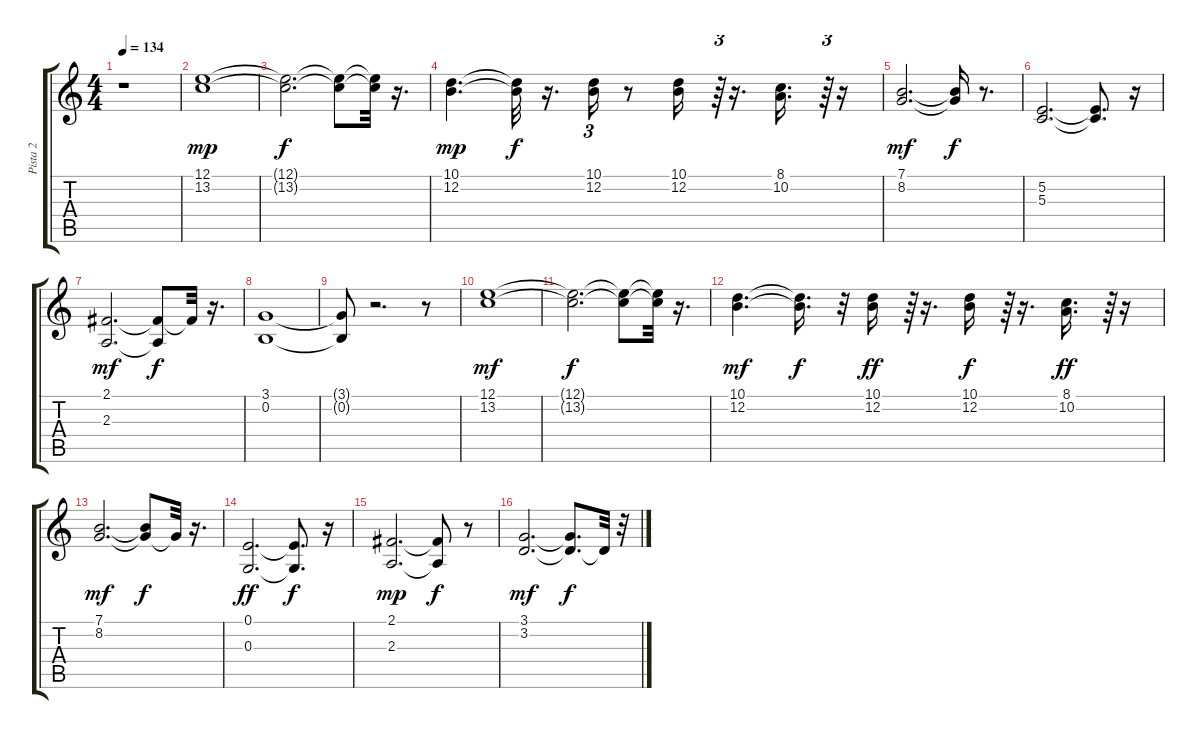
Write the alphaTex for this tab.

\track ("Pista 2" "Pista 2") {instrument brasssection}
\staff {score tabs}
\tuning (E4 B3 G3 D3 A2 E2) {hide}
\ts (4 4)
\tempo 134
\clef g2
\ks c
r.1{dy fff} |
(12.1 13.2).1{dy mp} |
(12.1{t} 13.2{t}).2{d dy f} (12.1{t} 13.2{t}).8 (12.1{t} 13.2{t}).32 r.16{d} |
(10.1 12.2).4{d dy mp} (10.1{t} 12.2{t}).32{dy f} r.16{d} (10.1 12.2).16{tu (3 2)} r.8 (10.1 12.2).16 r.64{tu (3 2)} r.16{d} (8.1 10.2).16{d} r.64{tu (3 2)} r.16 |
(7.1 8.2).2{d dy mf} (7.1{t} 8.2{t}).16{dy f} r.8{d} |
(5.2 5.3).2{d} (5.2{t} 5.3{t}).8{d} r.16 |
(2.1 2.3).2{d dy mf} (2.1{t} 2.3{t}).8{dy f} 2.1{t}.32 r.16{d} |
(3.1 0.2).1 |
(3.1{t} 0.2{t}).8 r.2{d} r.8 |
(12.1 13.2).1{dy mf} |
(12.1{t} 13.2{t}).2{d dy f} (12.1{t} 13.2{t}).8 (12.1{t} 13.2{t}).32 r.16{d} |
(10.1 12.2).4{d dy mf} (10.1{t} 12.2{t}).16{d dy f} r.32 (10.1 12.2).16{dy ff} r.64{tu (3 2)} r.16{d} (10.1 12.2).16{dy f} r.64{tu (3 2)} r.16{d} (8.1 10.2).16{d dy ff} r.64{tu (3 2)} r.16 |
(7.1 8.2).2{d dy mf} (7.1{t} 8.2{t}).8{dy f} 8.2{t}.32 r.16{d} |
(0.1 0.3).2{d dy ff} (0.1{t} 0.3{t}).8{d dy f} r.16 |
(2.1 2.3).2{d dy mp} (2.1{t} 2.3{t}).8{dy f} r.8 |
(3.1 3.2).2{d dy mf} (3.1{t} 3.2{t}).8{d dy f} 3.2{t}.32 r.32
